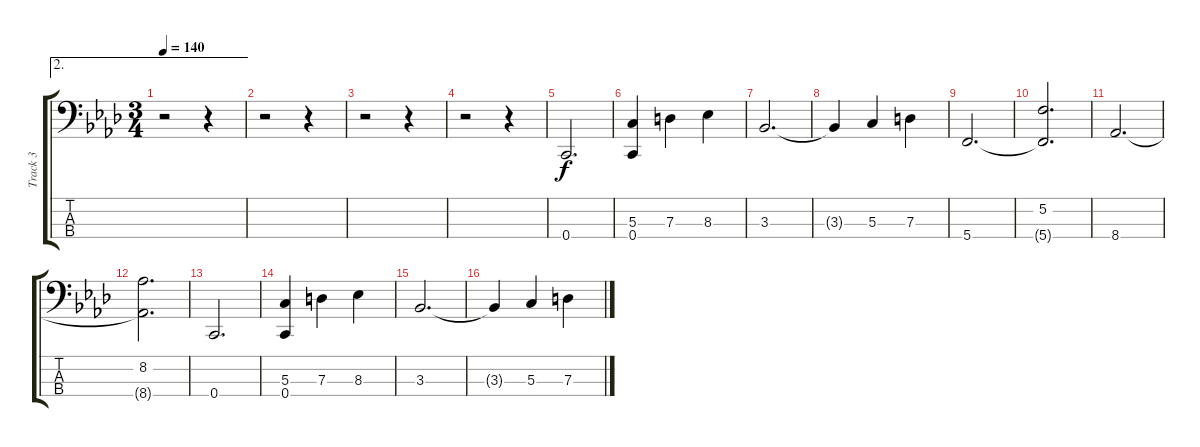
\track ("Track 3" "Track 3") {instrument electricbasspick}
\staff {score tabs}
\tuning (F2 C2 G1 C1) {hide}
\ae 2
\ts (3 4)
\tempo 140
\clef f4
\ks ab
r.2{dy f} r.4 |
r.2 r.4 |
r.2 r.4 |
r.2 r.4 |
0.4.2{d} |
(5.3 0.4).4 7.3.4 8.3.4 |
3.3.2{d} |
3.3{t}.4 5.3.4 7.3.4 |
5.4.2{d} |
(5.2 5.4{t}).2{d} |
8.4.2{d} |
(8.2 8.4{t}).2{d} |
0.4.2{d} |
(5.3 0.4).4 7.3.4 8.3.4 |
3.3.2{d} |
3.3{t}.4 5.3.4 7.3.4
